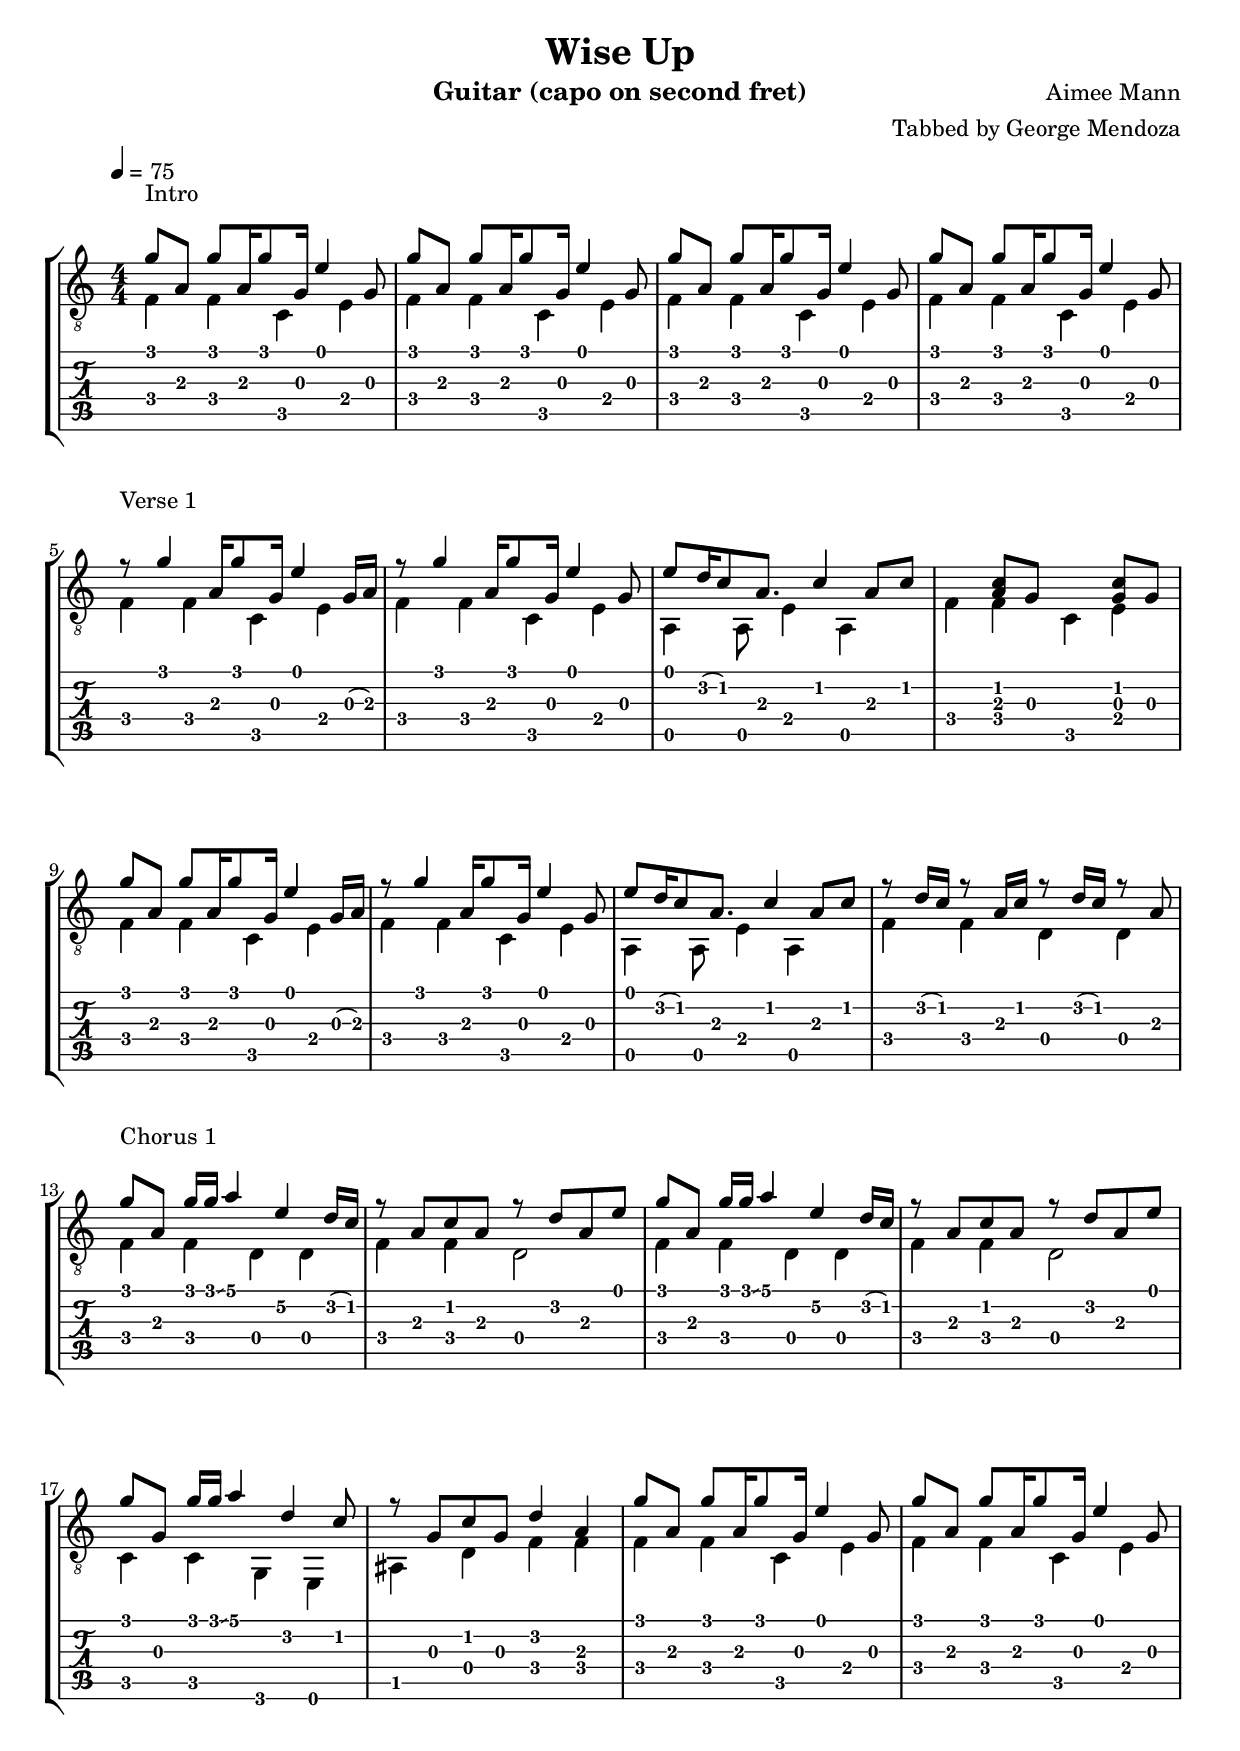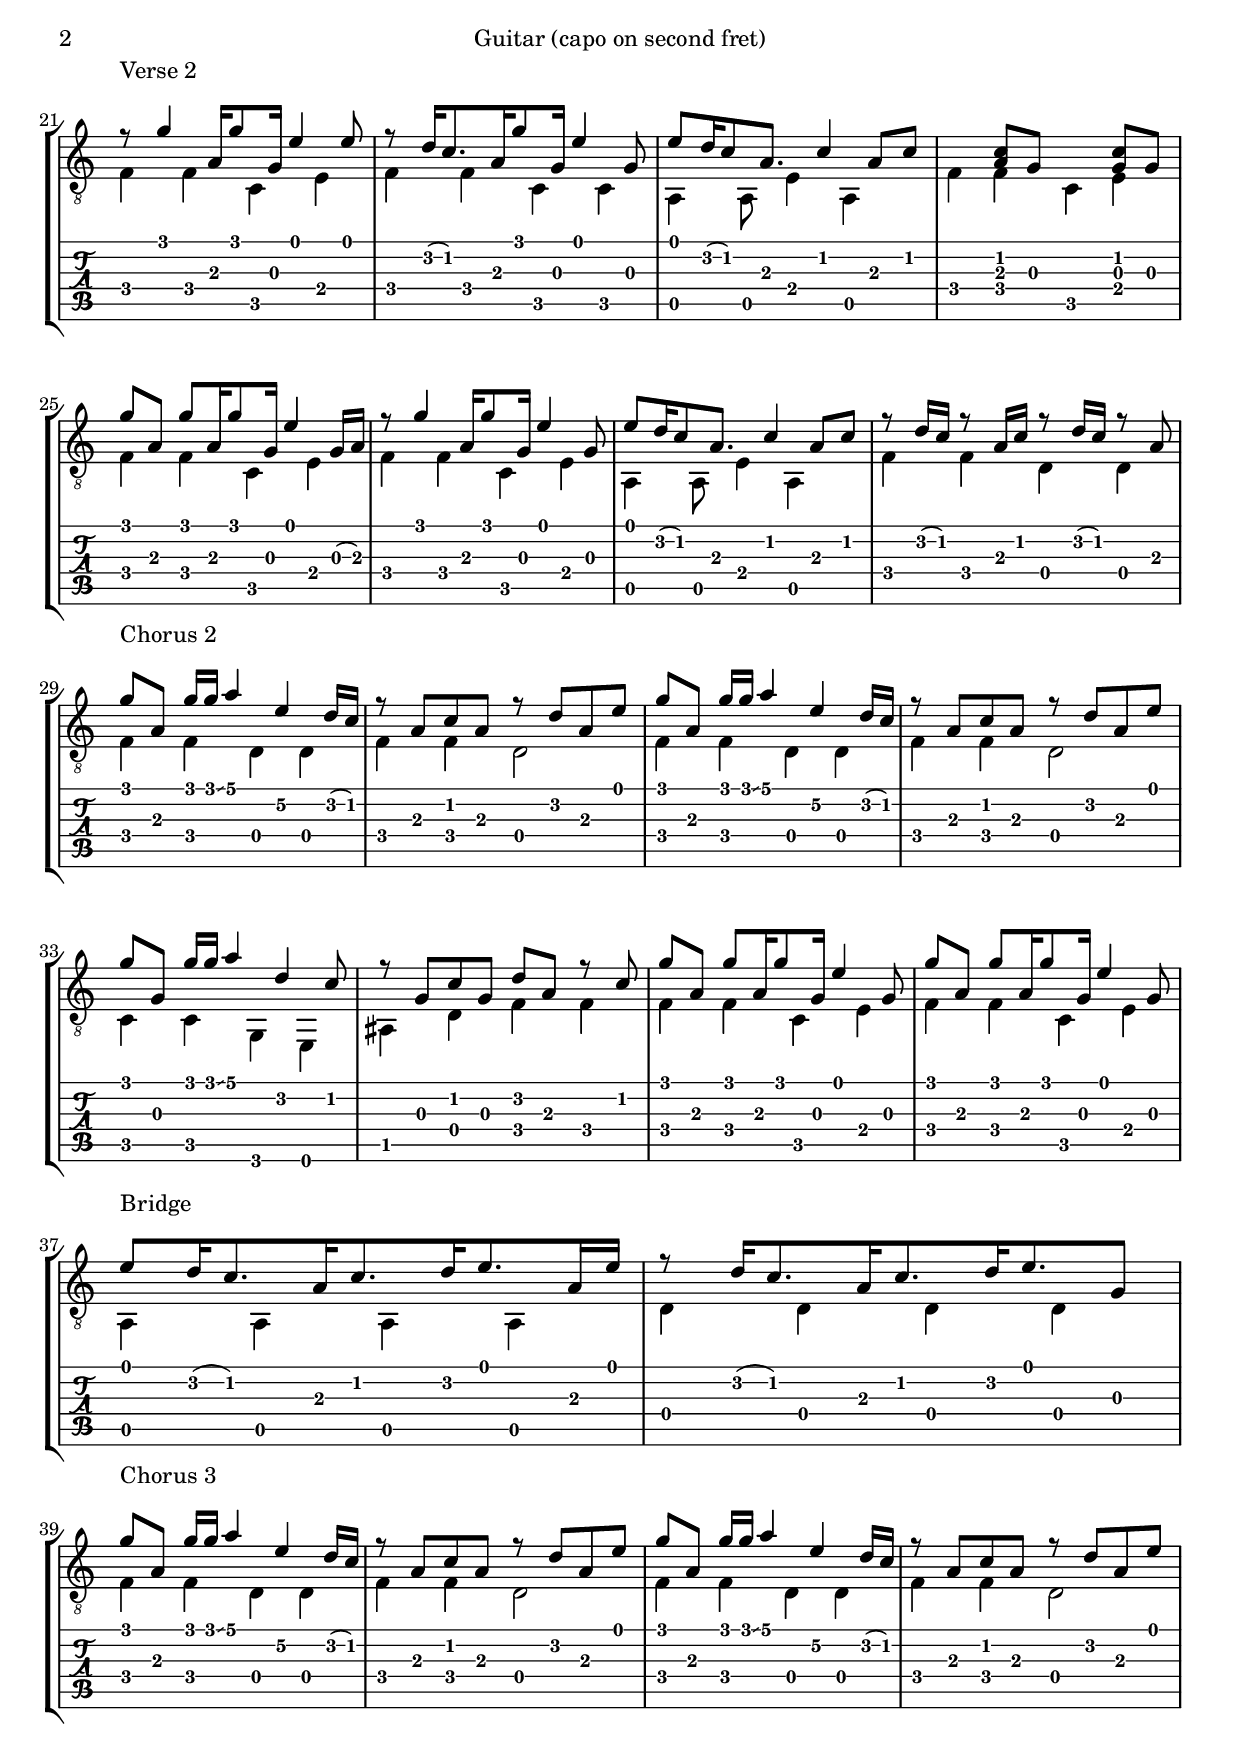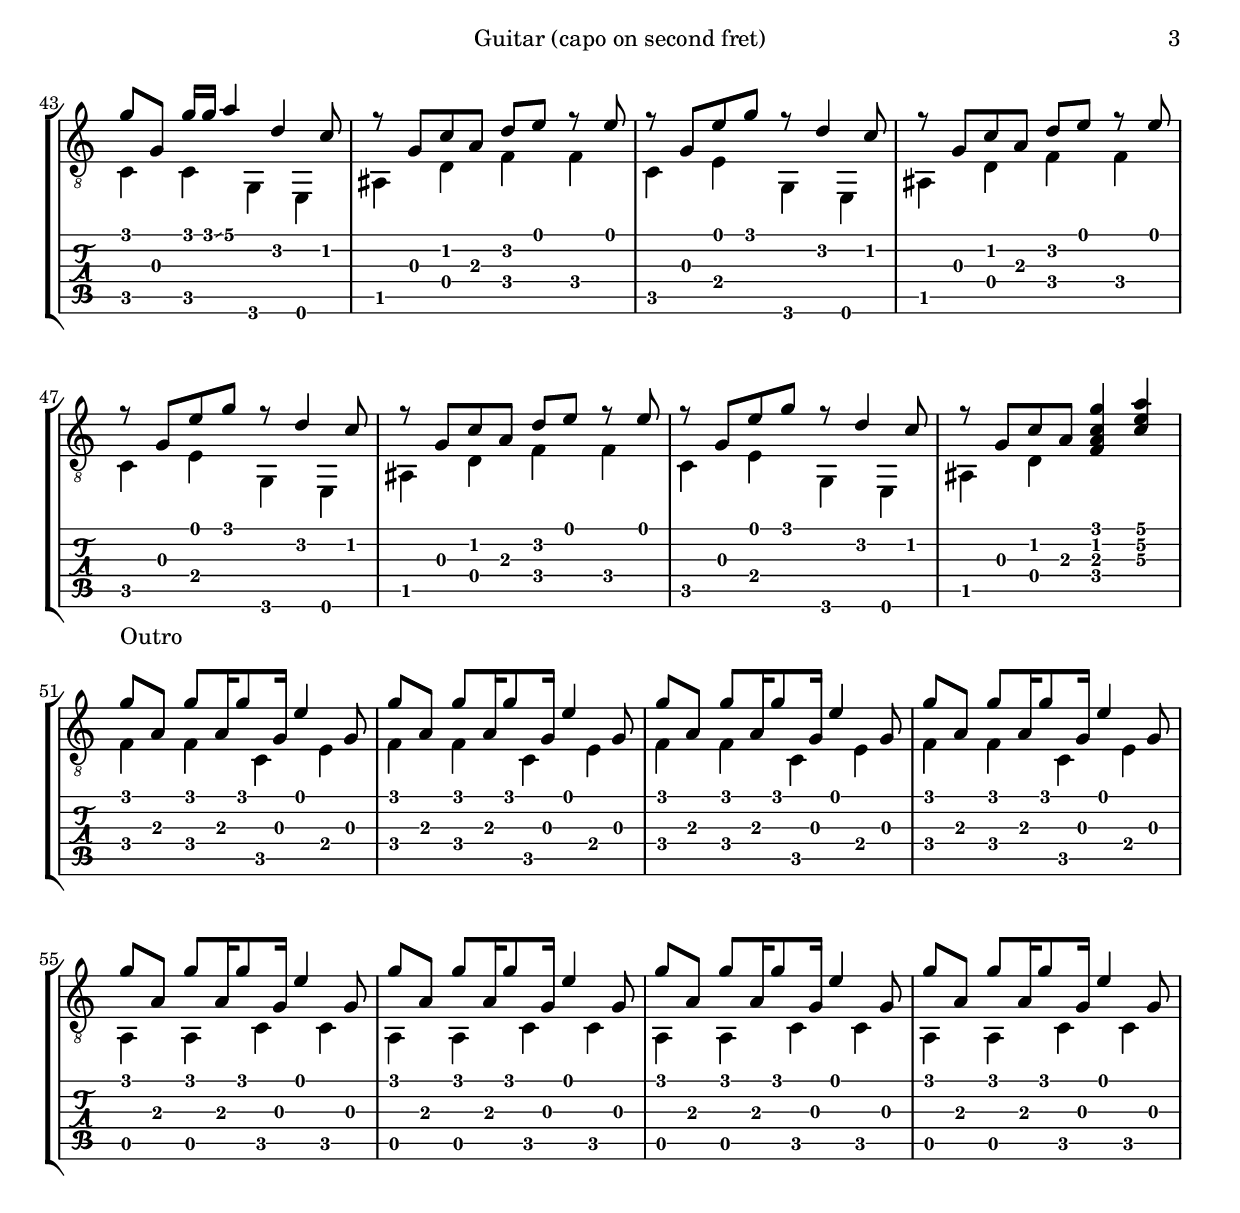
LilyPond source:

\version "2.12.3"
\include "english.ly"

\paper {
 indent = #0
}

\header {
  title = "Wise Up"
  composer = "Aimee Mann"
  arranger = "Tabbed by George Mendoza"
  instrument = "Guitar (capo on second fret)"
}

%-----------------------------------------------------------------------

tBarBeforeYouSign = { r8 <d'\2>16( <c'\2>8.) <a\3>16 <c'\2>8. <d'\2>16 <e'\1>8. <g\3>8  }
bBarBeforeYouSign = { <d\4>4 <d\4>4 <d\4>4 <d\4>4 }

tBarBeganIt = { \skip 4 <a\3 c'\2 >8 <g\3>8 \skip 4 <g\3 c'\2 >8 <g\3>8  }
bBarBeganIt = { <f\4>4 <f\4>4 <c\5>4 <e\4>4 }

tBarEndItThough = { r8 <d'\2>16( <c'\2>16) r8 <a\3>16 <c'\2>16 r8 <d'\2>16( <c'\2>16) r8 <a\3>8 }
bBarEndItThough = { <f\4>4 <f\4>4 <d\4>4 <d\4>4 }

tBarFDm = { r8 <a\3>8 <c'\2>8 <a\3>8 r8 <d'\2>8 <a\3>8 <e'\1>8 }
bBarFDm = { <f\4>4 <f\4>4 <d\4>2 }

tBarIntro = { <g'\1>8 <a\3>8 <g'\1>8 <a\3>16 <g'\1>8 <g\3>16 <e'\1>4 <g\3>8 }
bBarIntro = { <f\4>4 <f\4>4 <c\5>4  <e\4>4  }

tBarItsNot = { r8 <g'\1>4 <a\3>16 <g'\1>8 <g\3>16 <e'\1>4 <g\3>16( <a\3>16) }
bBarItsNot = { <f\4>4 <f\4>4 <c\5>4 <e\4>4  }

tBarItsNotGoingToStop = { <g'\1>8 <a\3>8 <g'\1>16 <g'\1>16\glissando <a'\1>4 <e'\2>4 <d'\2>16( <c'\2>16)  }
bBarItsNotGoingToStop = { <f\4>4 <f\4>4 <d\4>4 <d\4>4  }

tBarItsNotGoingToStopCcge = { <g'\1>8 <g\3>8 <g'\1>16 <g'\1>16\glissando <a'\1>4 <d'\2>4 <c'\2>8  }
bBarItsNotGoingToStopCcge = { <c\5>4 <c\5>4 <g,\6>4 <e,\6>4  }

tBarItsNotGoingToStopCcgeTwo = { r8 <g\3>8 <e'\1>8 <g'\1>8 r8 <d'\2>4 <c'\2>8   }
bBarItsNotGoingToStopCcgeTwo = { <c\5>4 <e\4>4 <g,\6>4 <e,\6>4  }

tBarOutro = { <g'\1>8 <a\3>8 <g'\1>8 <a\3>16 <g'\1>8 <g\3>16 <e'\1>4 <g\3>8 }
bBarOutro = { <a,\5>4 <a,\5>4 <c\5>4  <c\5>4  }

tBarPrepareAList = { <e'\1>8 <d'\2>16( <c'\2>8.) <a\3>16 <c'\2>8. <d'\2>16 <e'\1>8. <a\3>16 <e'\1>16 }
bBarPrepareAList = { <a,\5>4 <a,\5>4 <a,\5>4 <a,\5>4 }

tBarSoJustGiveUp = { r8 <g\3>8 <c'\2>8 <a\3>8 <a\3 c'\2 g'\1 f\4 >4 <c'\3 e'\2 a'\1 >4  }
bBarSoJustGiveUp = { <as,\5>4 <d\4>4 \skip 2  }

tBarTheresACure = { r8 <d'\2>16( <c'\2>8.) <a\3>16 <g'\1>8 <g\3>16 <e'\1>4 <g\3>8   }
bBarTheresACure = { <f\4>4 <f\4>4 <c\5>4 <c\5>4  }

tBarTilYouWiseUp = { r8 <g\3>8 <c'\2>8 <g\3>8 <d'\2>4 <a\3>4   }
bBarTilYouWiseUp = { <as,\5>4 <d\4>4 <f\4>4 <f\4>4   }

tBarTilYouWiseUpTwo = { r8 <g\3>8 <c'\2>8 <g\3>8 <d'\2>8 <a\3>8 r8 <c'\2>8 }
bBarTilYouWiseUpTwo = { <as,\5>4 <d\4>4 <f\4>4 <f\4>4   }

tBarTilYouWiseUpThree = { r8 <g\3>8 <c'\2>8 <a\3>8 <d'\2>8 <e'\1>8 r8 <e'\1>8    }
bBarTilYouWiseUpThree = { <as,\5>4 <d\4>4 <f\4>4 <f\4>4  }

tBarWhatYouThought = { r8 <g'\1>4 <a\3>16 <g'\1>8 <g\3>16 <e'\1>4 <g\3>8 }
bBarWhatYouThought = { <f\4>4 <f\4>4 <c\5>4 <e\4>4  }

tBarWhenYouFirst = { <e'\1>8 <d'\2>16( <c'\2>8) <a\3>8. <c'\2>4 <a\3>8 <c'\2>8 }
bBarWhenYouFirst = { <a,\5>4 <a,\5>8 <e\4>4 <a,\5>4 \skip 8  }

tBarYouGot = { <g'\1>8 <a\3>8 <g'\1>8 <a\3>16 <g'\1>8 <g\3>16 <e'\1>4 <g\3>16( <a\3>16) }
bBarYouGot = { <f\4>4 <f\4>4 <c\5>4 <e\4>4  }

tBarYoureSure = { r8 <g'\1>4 <a\3>16 <g'\1>8 <g\3>16 <e'\1>4 <e'\1>8  }
bBarYoureSure = { <f\4>4 <f\4>4 <c\5>4 <e\4>4 }

%-----------------------------------------------------------------------

tIntro = { \tBarIntro \tBarIntro \tBarIntro \tBarIntro \break }
bIntro = { \bBarIntro \bBarIntro \bBarIntro \bBarIntro \break }

tVerseOneLineOne = { \tBarItsNot \tBarWhatYouThought \tBarWhenYouFirst \tBarBeganIt \break }
bVerseOneLineOne = { \bBarItsNot \bBarWhatYouThought \bBarWhenYouFirst \bBarBeganIt \break }

tVerseOneLineTwo = { \tBarYouGot \tBarWhatYouThought \tBarWhenYouFirst \tBarEndItThough \break }
bVerseOneLineTwo = { \bBarYouGot \bBarWhatYouThought \bBarWhenYouFirst \bBarEndItThough \break }

tVerseTwoLineOne = { \tBarYoureSure \tBarTheresACure \tBarWhenYouFirst \tBarBeganIt \break }
bVerseTwoLineOne = { \bBarYoureSure \bBarTheresACure \bBarWhenYouFirst \bBarBeganIt \break }

tChorusOneLineOne = { \tBarItsNotGoingToStop \tBarFDm \tBarItsNotGoingToStop \tBarFDm  \break }
bChorusOneLineOne = { \bBarItsNotGoingToStop \bBarFDm \bBarItsNotGoingToStop \bBarFDm  \break }

tChorusOneLineTwo = { \tBarItsNotGoingToStopCcge \tBarTilYouWiseUp \tBarIntro \tBarIntro \break }
bChorusOneLineTwo = { \bBarItsNotGoingToStopCcge \bBarTilYouWiseUp \bBarIntro \bBarIntro \break  }

tChorusTwoLineTwo = { \tBarItsNotGoingToStopCcge \tBarTilYouWiseUpTwo \tBarIntro \tBarIntro \break }
bChorusTwoLineTwo = { \bBarItsNotGoingToStopCcge \bBarTilYouWiseUpTwo \bBarIntro \bBarIntro \break }

tChorusThreeLineTwo = { \tBarItsNotGoingToStopCcge \tBarTilYouWiseUpThree \tBarItsNotGoingToStopCcgeTwo \tBarTilYouWiseUpThree \break }
bChorusThreeLineTwo = { \bBarItsNotGoingToStopCcge \bBarTilYouWiseUpThree \bBarItsNotGoingToStopCcgeTwo \bBarTilYouWiseUpThree \break }

tChorusThreeLineThree = { \tBarItsNotGoingToStopCcgeTwo \tBarTilYouWiseUpThree \tBarItsNotGoingToStopCcgeTwo \tBarSoJustGiveUp \break }
bChorusThreeLineThree = { \bBarItsNotGoingToStopCcgeTwo \bBarTilYouWiseUpThree \bBarItsNotGoingToStopCcgeTwo \bBarSoJustGiveUp \break }

tBridge = { \tBarPrepareAList \tBarBeforeYouSign \break }
bBridge = { \bBarPrepareAList \bBarBeforeYouSign \break }

tOutro = { \tBarOutro \tBarOutro \tBarOutro \tBarOutro \break }
bOutro = { \bBarOutro \bBarOutro \bBarOutro \bBarOutro \break }

%-----------------------------------------------------------------------

headings = {
  r1^"Intro"    r r r
  r1^"Verse 1"  r r r | r r r r
  r1^"Chorus 1" r r r | r r r r
  r1^"Verse 2"  r r r | r r r r
  r1^"Chorus 2" r r r | r r r r
  r1^"Bridge"   r
  r1^"Chorus 3" r r r | r r r r | r r r r
  r1^"Outro"    r r r | r r r r
}

treble = {
  \transposition d''

  \tIntro

  \tVerseOneLineOne
  \tVerseOneLineTwo

  \tChorusOneLineOne
  \tChorusOneLineTwo

  \tVerseTwoLineOne
  \tVerseOneLineTwo

  \tChorusOneLineOne
  \tChorusTwoLineTwo

  \tBridge

  \tChorusOneLineOne
  \tChorusThreeLineTwo
  \tChorusThreeLineThree

  \tIntro
  \tOutro
}

bass = {
  \transposition d'
  \bIntro

  \bVerseOneLineOne
  \bVerseOneLineTwo

  \bChorusOneLineOne
  \bChorusOneLineTwo

  \bVerseTwoLineOne
  \bVerseOneLineTwo

  \bChorusOneLineOne
  \bChorusTwoLineTwo

  \bBridge

  \bChorusOneLineOne
  \bChorusThreeLineTwo
  \bChorusThreeLineThree

  \bIntro
  \bOutro
}

\score {
  \new StaffGroup <<
    \new Staff <<
      \tempo 4 = 75
      \clef "treble_8"
      \new Voice \with { \remove Rest_engraver } {
        \headings
      }

      \new Voice {
        \voiceOne
        \treble
      }
      \new Voice {
        \voiceTwo
        \bass
      }
    >>

    \new TabStaff <<
      \new TabVoice {
        \slurUp
        \treble
      }
      \new TabVoice {
        \slurUp
        \bass
      }
    >>
  >>

  \layout {
    \context { \Staff
      \override TimeSignature #'style = #'numbered
      \override StringNumber #'transparent = ##t
    }
    \context { \TabStaff
      \override TimeSignature #'style = #'numbered
    }
    \context { \Voice
      \remove Slur_engraver
    }
    \context { \TabVoice
      \remove Dots_engraver
      \remove Stem_engraver
      \remove Rest_engraver
    }
  }
}

% showLastLength = R1*4 % Enable to play only last two measures
\score {
  \new Staff \with {midiInstrument = #"acoustic guitar (nylon)"} <<
    \tempo 4 = 75
    \clef "treble_8"

    \new Voice {
      \unfoldRepeats {
        \treble
      }
    }
    \new Voice {
      \unfoldRepeats {
        \bass
      }
    }
  >>

  \midi {}
}
